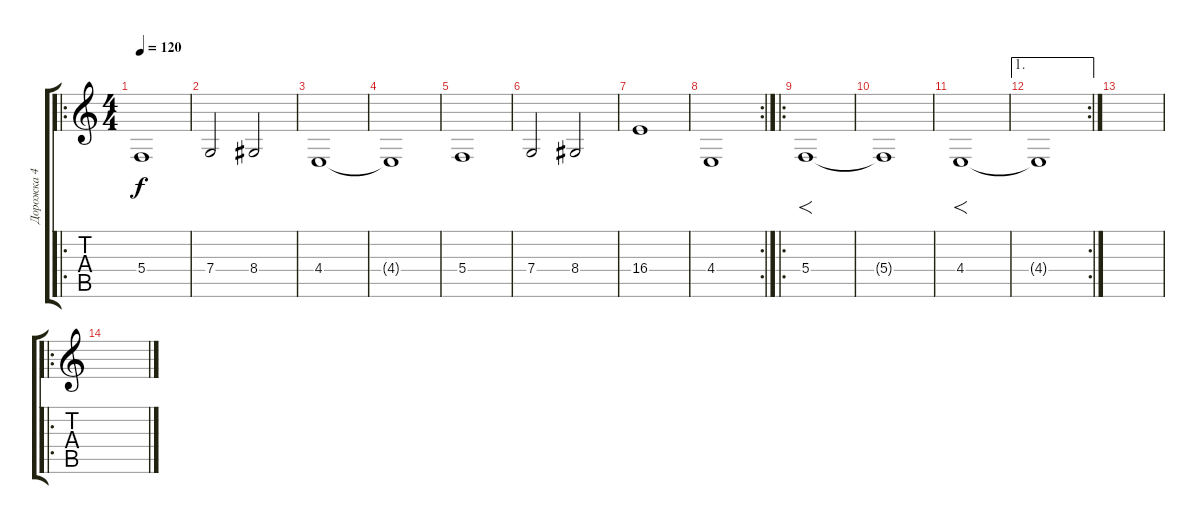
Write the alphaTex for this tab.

\track ("Дорожка 4" "Дорожка 4") {instrument violin}
\staff {score tabs}
\tuning (D4 A3 F3 C3 G2 C2) {hide}
\ro
\ts (4 4)
\tempo 120
\clef g2
\ks c
5.4.1{dy f} |
7.4.2 8.4.2 |
4.4.1 |
4.4{t}.1 |
5.4.1 |
7.4.2 8.4.2 |
16.4.1 |
\rc 2
4.4.1 |
\ro
5.4.1{f} |
5.4{t}.1 |
4.4.1{f} |
\ae 1
\rc 2
4.4{t}.1 |
|
\ro
